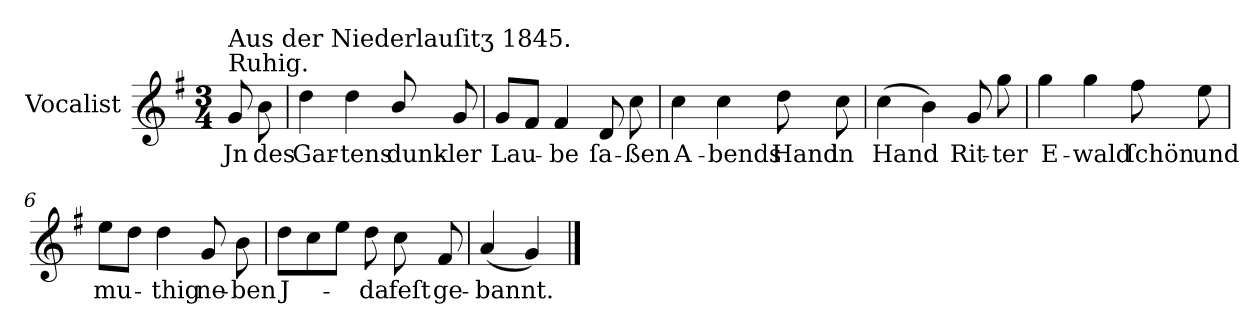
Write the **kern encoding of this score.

**kern	**text
*part1	*part1
*staff1	*staff1
*I"Vocalist	*
*k[f#]	*
*G:	*
*M3/4	*
=	=
!LO:TX:a:t=Ruhig.	!
!LO:TX:a:t=Aus der Niederlauſitʒ 1845.	!
8g	Jn
8b	des
=1	=1
4dd	Gar-
4dd	-tens
8b/	dunk-
8g	-ler
=2	=2
8gL	Lau-
8f#J	.
4f#	-be
8d	ſa-
8cc	-ßen
=3	=3
4cc	A-
4cc	-bends
8dd	Hand
8cc	in
=4	=4
(4cc	Hand
4b)	.
8g	Rit-
8gg	-ter
=5	=5
4gg	E-
4gg	-wald
8ff#	ſchön
8ee	und
=6	=6
8eeL	mu-
8ddJ	.
4dd	-thig
8g	ne-
8b	-ben
=7	=7
8ddL	J-
8cc	.
8eeJ	.
8dd	-da
8cc	feſt
8f#	ge-
=8	=8
(4a	-bannt.
4g)	.
==	==
*-	*-
